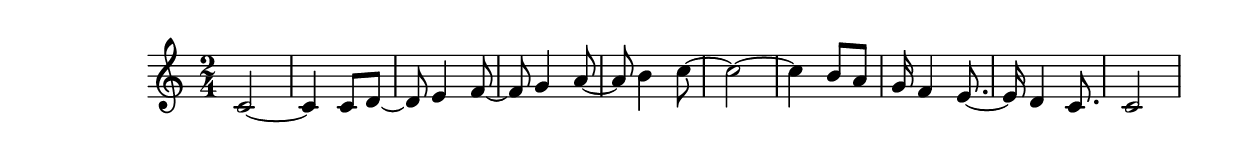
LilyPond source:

\version "2.1.7"

\header{
texidoc="

If the Note_heads_engraver is replaced by the
@code{Completion_heads_engraver}, notes that cross bar lines are split
into tied notes.

"
}

\paper { raggedright= ##t }



\score{
  \notes\relative c'{
  \time 2/4

  c2. c8 d4 e f g a b c2.. b8 a g16 f4 e d c8. c2 
  }
  \paper{
    \translator{
      \ThreadContext
      \remove "Note_heads_engraver"
      \consists "Completion_heads_engraver"
    }
  }
}
